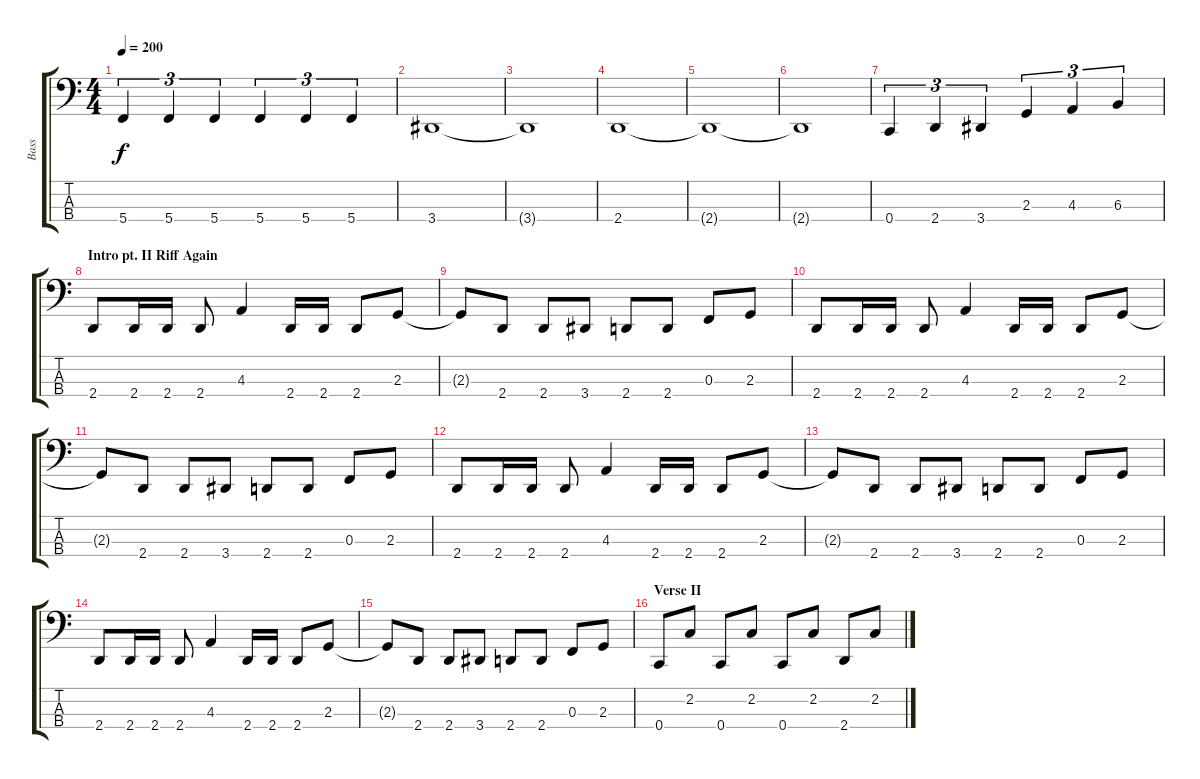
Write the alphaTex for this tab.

\track ("Bass" "Bass") {instrument slapbass1}
\staff {score tabs}
\tuning (Eb2 Bb1 F1 C1) {hide}
\ts (4 4)
\tempo 200
\clef f4
\ks c
5.4.4{tu (3 2) dy f} 5.4.4{tu (3 2)} 5.4.4{tu (3 2)} 5.4.4{tu (3 2)} 5.4.4{tu (3 2)} 5.4.4{tu (3 2)} |
3.4.1 |
3.4{t}.1 |
2.4.1 |
2.4{t}.1 |
2.4{t}.1 |
0.4.4{tu (3 2)} 2.4.4{tu (3 2)} 3.4.4{tu (3 2)} 2.3.4{tu (3 2)} 4.3.4{tu (3 2)} 6.3.4{tu (3 2)} |
\section ("" "Intro pt. II Riff Again")
2.4.8 2.4.16 2.4.16 2.4.8 4.3.4 2.4.16 2.4.16 2.4.8 2.3.8 |
2.3{t}.8 2.4.8 2.4.8 3.4.8 2.4.8 2.4.8 0.3.8 2.3.8 |
2.4.8 2.4.16 2.4.16 2.4.8 4.3.4 2.4.16 2.4.16 2.4.8 2.3.8 |
2.3{t}.8 2.4.8 2.4.8 3.4.8 2.4.8 2.4.8 0.3.8 2.3.8 |
2.4.8 2.4.16 2.4.16 2.4.8 4.3.4 2.4.16 2.4.16 2.4.8 2.3.8 |
2.3{t}.8 2.4.8 2.4.8 3.4.8 2.4.8 2.4.8 0.3.8 2.3.8 |
2.4.8 2.4.16 2.4.16 2.4.8 4.3.4 2.4.16 2.4.16 2.4.8 2.3.8 |
2.3{t}.8 2.4.8 2.4.8 3.4.8 2.4.8 2.4.8 0.3.8 2.3.8 |
\section ("" "Verse II")
0.4.8 2.2.8 0.4.8 2.2.8 0.4.8 2.2.8 2.4.8 2.2.8
